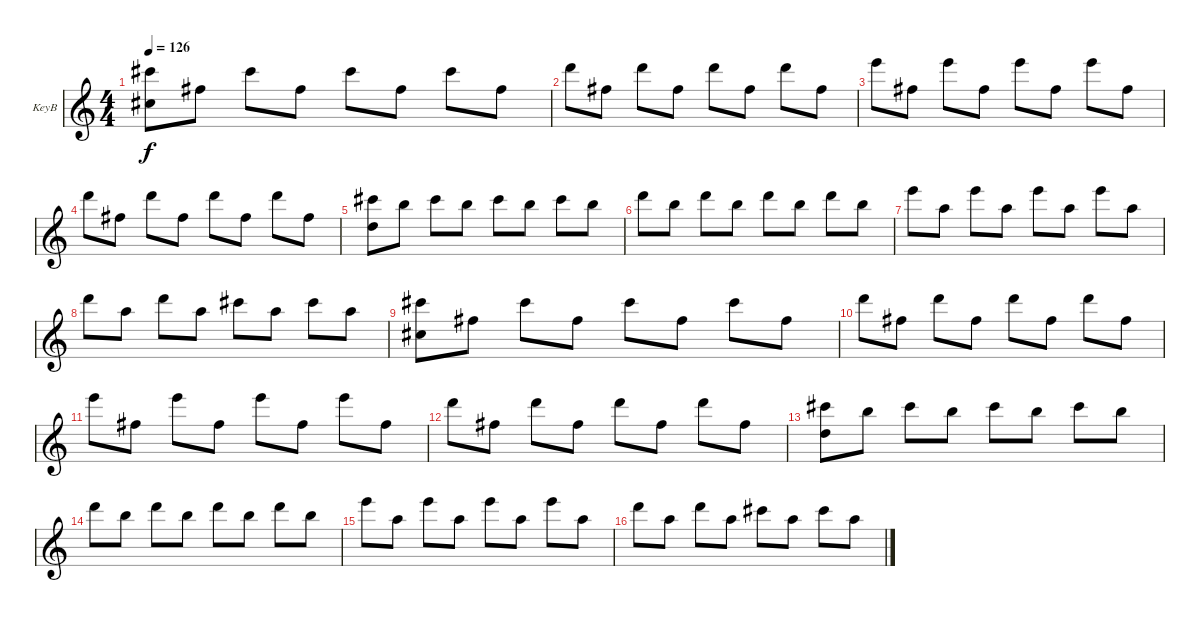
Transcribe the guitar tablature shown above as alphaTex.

\bracketExtendMode groupsimilarinstruments
\firstSystemTrackNameOrientation horizontal
\otherSystemsTrackNameOrientation horizontal
\track ("KeyBoard" "KeyB") {instrument stringensemble2}
\staff {score}
\tuning (E4 B3 G3 D3 A2 E2)
\displaytranspose 12
\ts (4 4)
\tempo 126
\clef g2
\ks c
(9.1 11.4).8{dy f} 11.3.8 9.1.8 11.3.8 9.1.8 11.3.8 9.1.8 11.3.8 |
10.1.8 11.3.8 10.1.8 11.3.8 10.1.8 11.3.8 10.1.8 11.3.8 |
12.1.8 11.3.8 12.1.8 11.3.8 12.1.8 11.3.8 12.1.8 11.3.8 |
10.1.8 11.3.8 10.1.8 11.3.8 10.1.8 11.3.8 10.1.8 11.3.8 |
(9.1 7.3).8 7.1.8 9.1.8 7.1.8 9.1.8 7.1.8 9.1.8 7.1.8 |
10.1.8 7.1.8 10.1.8 7.1.8 10.1.8 7.1.8 10.1.8 7.1.8 |
12.1.8 10.2.8 12.1.8 10.2.8 12.1.8 10.2.8 12.1.8 10.2.8 |
10.1.8 10.2.8 10.1.8 10.2.8 9.1.8 10.2.8 9.1.8 10.2.8 |
(9.1 11.4).8 11.3.8 9.1.8 11.3.8 9.1.8 11.3.8 9.1.8 11.3.8 |
10.1.8 11.3.8 10.1.8 11.3.8 10.1.8 11.3.8 10.1.8 11.3.8 |
12.1.8 11.3.8 12.1.8 11.3.8 12.1.8 11.3.8 12.1.8 11.3.8 |
10.1.8 11.3.8 10.1.8 11.3.8 10.1.8 11.3.8 10.1.8 11.3.8 |
(9.1 7.3).8 7.1.8 9.1.8 7.1.8 9.1.8 7.1.8 9.1.8 7.1.8 |
10.1.8 7.1.8 10.1.8 7.1.8 10.1.8 7.1.8 10.1.8 7.1.8 |
12.1.8 10.2.8 12.1.8 10.2.8 12.1.8 10.2.8 12.1.8 10.2.8 |
10.1.8 10.2.8 10.1.8 10.2.8 9.1.8 10.2.8 9.1.8 10.2.8
